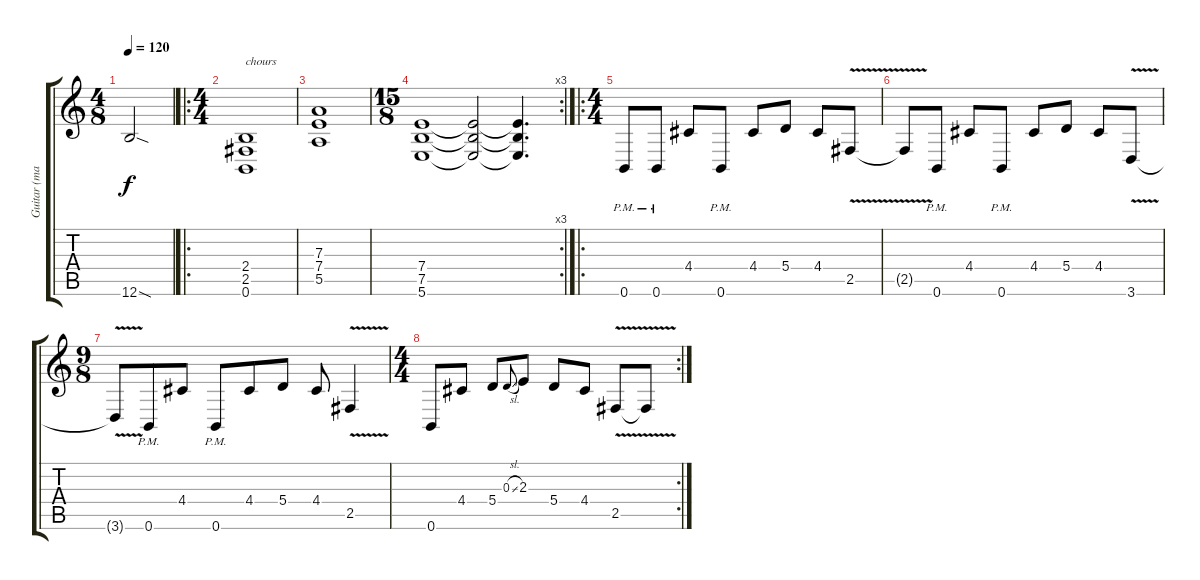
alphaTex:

\track ("Guitar (main)" "Guitar (ma") {instrument distortionguitar}
\staff {score tabs}
\tuning (B3 Gb3 D3 A2 E2 B1) {hide}
\ts (4 8)
\tempo 120
\clef g2
\ks c
12.6{sod}.2{dy f} |
\ro
\ts (4 4)
(2.4 2.5 0.6).1{txt "chours"} |
(7.3 7.4 5.5).1 |
\rc 3
\ts (15 8)
(7.4 7.5 5.6).1 (7.4{t} 7.5{t} 5.6{t}).2 (7.4{t} 7.5{t} 5.6{t}).4{d} |
\ro
\ts (4 4)
0.6{pm}.8 0.6{pm}.8 4.4.8 0.6{pm}.8 4.4.8 5.4.8 4.4.8 2.5{v}.8 |
2.5{t}.8 0.6{pm}.8 4.4.8 0.6{pm}.8 4.4.8 5.4.8 4.4.8 3.6{v}.8 |
\ts (9 8)
3.6{t}.8 0.6{pm}.8 4.4.8 0.6{pm}.8 4.4.8 5.4.8 4.4.8 2.5{v}.4 |
\rc 2
\ts (4 4)
0.6.8 4.4.8 5.4.8 0.3{sl}.8{gr onbeat} 2.3.8 5.4.8 4.4.8 2.5{v}.8 2.5{t}.8
